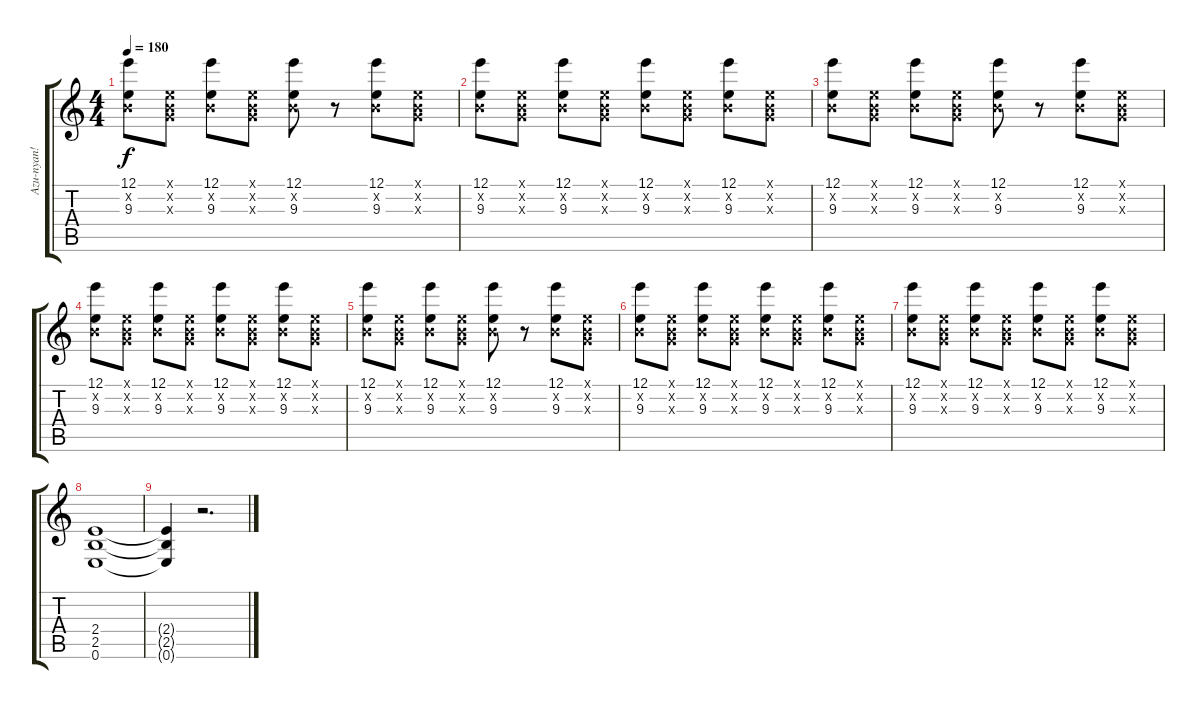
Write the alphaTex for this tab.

\track ("Azu-nyan! w/ Wah" "Azu-nyan! ") {instrument overdrivenguitar}
\staff {score tabs}
\tuning (E4 B3 G3 D3 A2 E2) {hide}
\ts (4 4)
\tempo 180
\clef g2
\ks c
(12.1 0.2{x} 9.3).8{dy f} (0.1{x} 0.2{x} 0.3{x}).8 (12.1 0.2{x} 9.3).8 (0.1{x} 0.2{x} 0.3{x}).8 (12.1 0.2{x} 9.3).8 r.8 (12.1 0.2{x} 9.3).8 (0.1{x} 0.2{x} 0.3{x}).8 |
(12.1 0.2{x} 9.3).8 (0.1{x} 0.2{x} 0.3{x}).8 (12.1 0.2{x} 9.3).8 (0.1{x} 0.2{x} 0.3{x}).8 (12.1 0.2{x} 9.3).8 (0.1{x} 0.2{x} 0.3{x}).8 (12.1 0.2{x} 9.3).8 (0.1{x} 0.2{x} 0.3{x}).8 |
(12.1 0.2{x} 9.3).8 (0.1{x} 0.2{x} 0.3{x}).8 (12.1 0.2{x} 9.3).8 (0.1{x} 0.2{x} 0.3{x}).8 (12.1 0.2{x} 9.3).8 r.8 (12.1 0.2{x} 9.3).8 (0.1{x} 0.2{x} 0.3{x}).8 |
(12.1 0.2{x} 9.3).8 (0.1{x} 0.2{x} 0.3{x}).8 (12.1 0.2{x} 9.3).8 (0.1{x} 0.2{x} 0.3{x}).8 (12.1 0.2{x} 9.3).8 (0.1{x} 0.2{x} 0.3{x}).8 (12.1 0.2{x} 9.3).8 (0.1{x} 0.2{x} 0.3{x}).8 |
(12.1 0.2{x} 9.3).8 (0.1{x} 0.2{x} 0.3{x}).8 (12.1 0.2{x} 9.3).8 (0.1{x} 0.2{x} 0.3{x}).8 (12.1 0.2{x} 9.3).8 r.8 (12.1 0.2{x} 9.3).8 (0.1{x} 0.2{x} 0.3{x}).8 |
(12.1 0.2{x} 9.3).8 (0.1{x} 0.2{x} 0.3{x}).8 (12.1 0.2{x} 9.3).8 (0.1{x} 0.2{x} 0.3{x}).8 (12.1 0.2{x} 9.3).8 (0.1{x} 0.2{x} 0.3{x}).8 (12.1 0.2{x} 9.3).8 (0.1{x} 0.2{x} 0.3{x}).8 |
(12.1 0.2{x} 9.3).8 (0.1{x} 0.2{x} 0.3{x}).8 (12.1 0.2{x} 9.3).8 (0.1{x} 0.2{x} 0.3{x}).8 (12.1 0.2{x} 9.3).8 (0.1{x} 0.2{x} 0.3{x}).8 (12.1 0.2{x} 9.3).8 (0.1{x} 0.2{x} 0.3{x}).8 |
(2.4 2.5 0.6).1 |
(2.4{t} 2.5{t} 0.6{t}).4 r.2{d}
